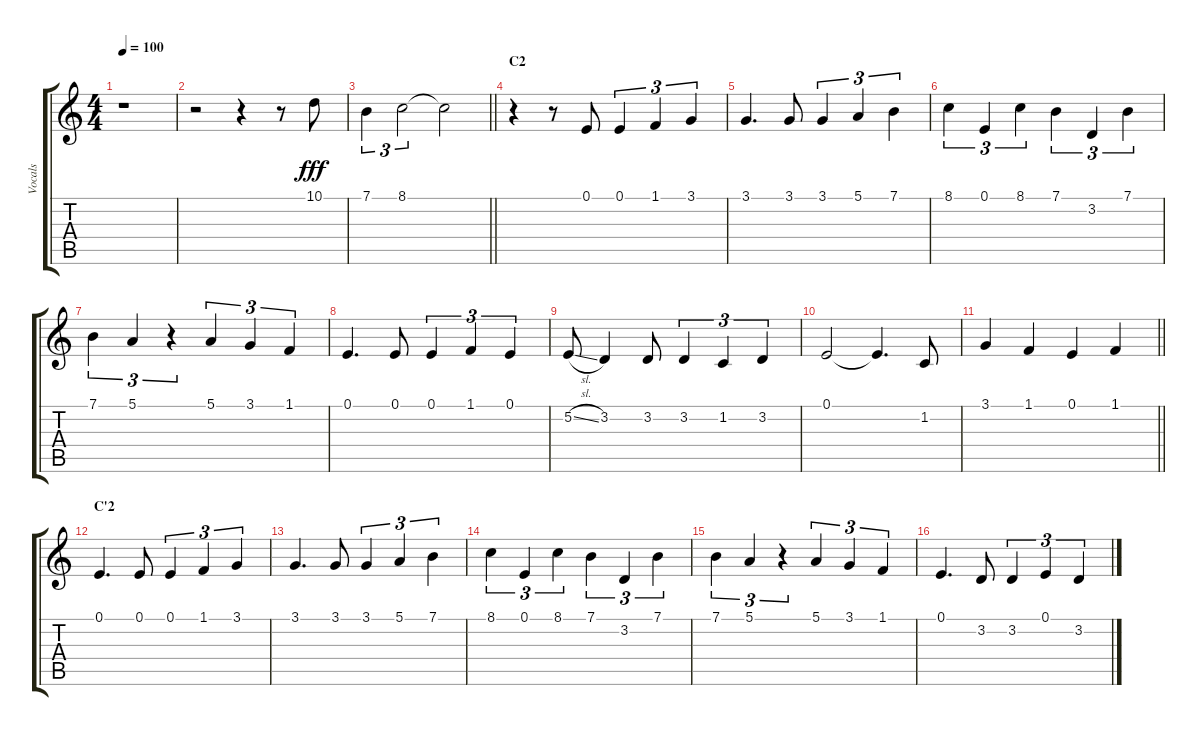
\track ("Vocals" "Vocals") {instrument voiceoohs}
\staff {score tabs}
\tuning (E4 B3 G3 D3 A2 E2) {hide}
\ts (4 4)
\tempo 100
\clef g2
\ks c
r.1{dy fff} |
r.2 r.4 r.8 10.1.8 |
\barLineRight lightlight
7.1.4{tu (3 2)} 8.1.2{tu (3 2)} 8.1{t}.2 |
\section ("" "C2")
r.4 r.8 0.1.8 0.1.4{tu (3 2)} 1.1.4{tu (3 2)} 3.1.4{tu (3 2)} |
3.1.4{d} 3.1.8 3.1.4{tu (3 2)} 5.1.4{tu (3 2)} 7.1.4{tu (3 2)} |
8.1.4{tu (3 2)} 0.1.4{tu (3 2)} 8.1.4{tu (3 2)} 7.1.4{tu (3 2)} 3.2.4{tu (3 2)} 7.1.4{tu (3 2)} |
7.1.4{tu (3 2)} 5.1.4{tu (3 2)} r.4{tu (3 2)} 5.1.4{tu (3 2)} 3.1.4{tu (3 2)} 1.1.4{tu (3 2)} |
0.1.4{d} 0.1.8 0.1.4{tu (3 2)} 1.1.4{tu (3 2)} 0.1.4{tu (3 2)} |
5.2{sl}.8 3.2.4 3.2.8 3.2.4{tu (3 2)} 1.2.4{tu (3 2)} 3.2.4{tu (3 2)} |
0.1.2 0.1{t}.4{d} 1.2.8 |
\barLineRight lightlight
3.1.4 1.1.4 0.1.4 1.1.4 |
\section ("" "C'2")
0.1.4{d} 0.1.8 0.1.4{tu (3 2)} 1.1.4{tu (3 2)} 3.1.4{tu (3 2)} |
3.1.4{d} 3.1.8 3.1.4{tu (3 2)} 5.1.4{tu (3 2)} 7.1.4{tu (3 2)} |
8.1.4{tu (3 2)} 0.1.4{tu (3 2)} 8.1.4{tu (3 2)} 7.1.4{tu (3 2)} 3.2.4{tu (3 2)} 7.1.4{tu (3 2)} |
7.1.4{tu (3 2)} 5.1.4{tu (3 2)} r.4{tu (3 2)} 5.1.4{tu (3 2)} 3.1.4{tu (3 2)} 1.1.4{tu (3 2)} |
0.1.4{d} 3.2.8 3.2.4{tu (3 2)} 0.1.4{tu (3 2)} 3.2.4{tu (3 2)}
